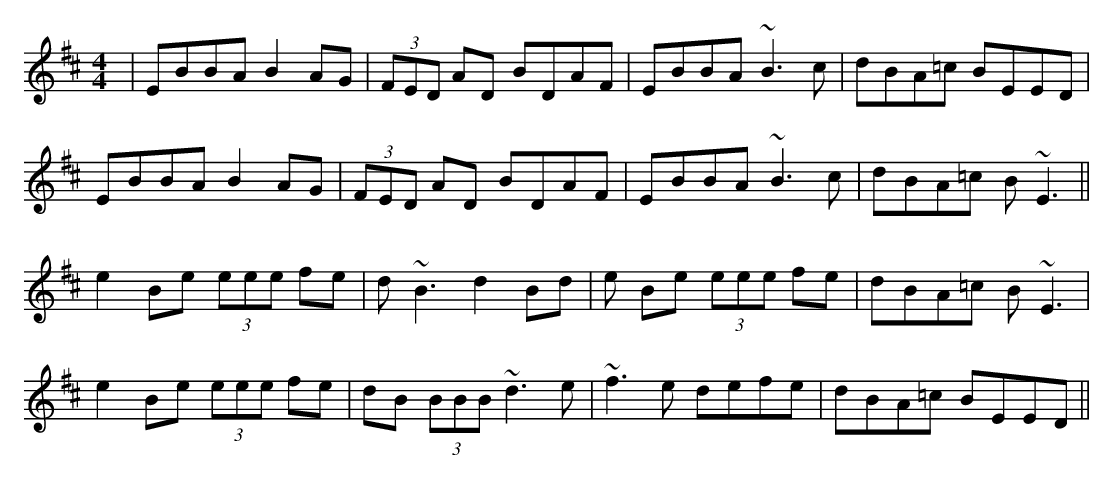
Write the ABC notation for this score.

X:1
M:4/4
K:Edor
|EBBA B2 AG|(3FED AD BDAF|EBBA ~B3 c|dBA=c BEED|
EBBA B2 AG|(3FED AD BDAF|EBBA ~B3 c|dBA=c B~E3||
e2 Be (3eee fe|d~B3 d2 Bd|e Be (3eee fe|dBA=c B~E3|
e2 Be (3eee fe|dB (3BBB ~d3 e|~f3 e defe|dBA=c BEED||
